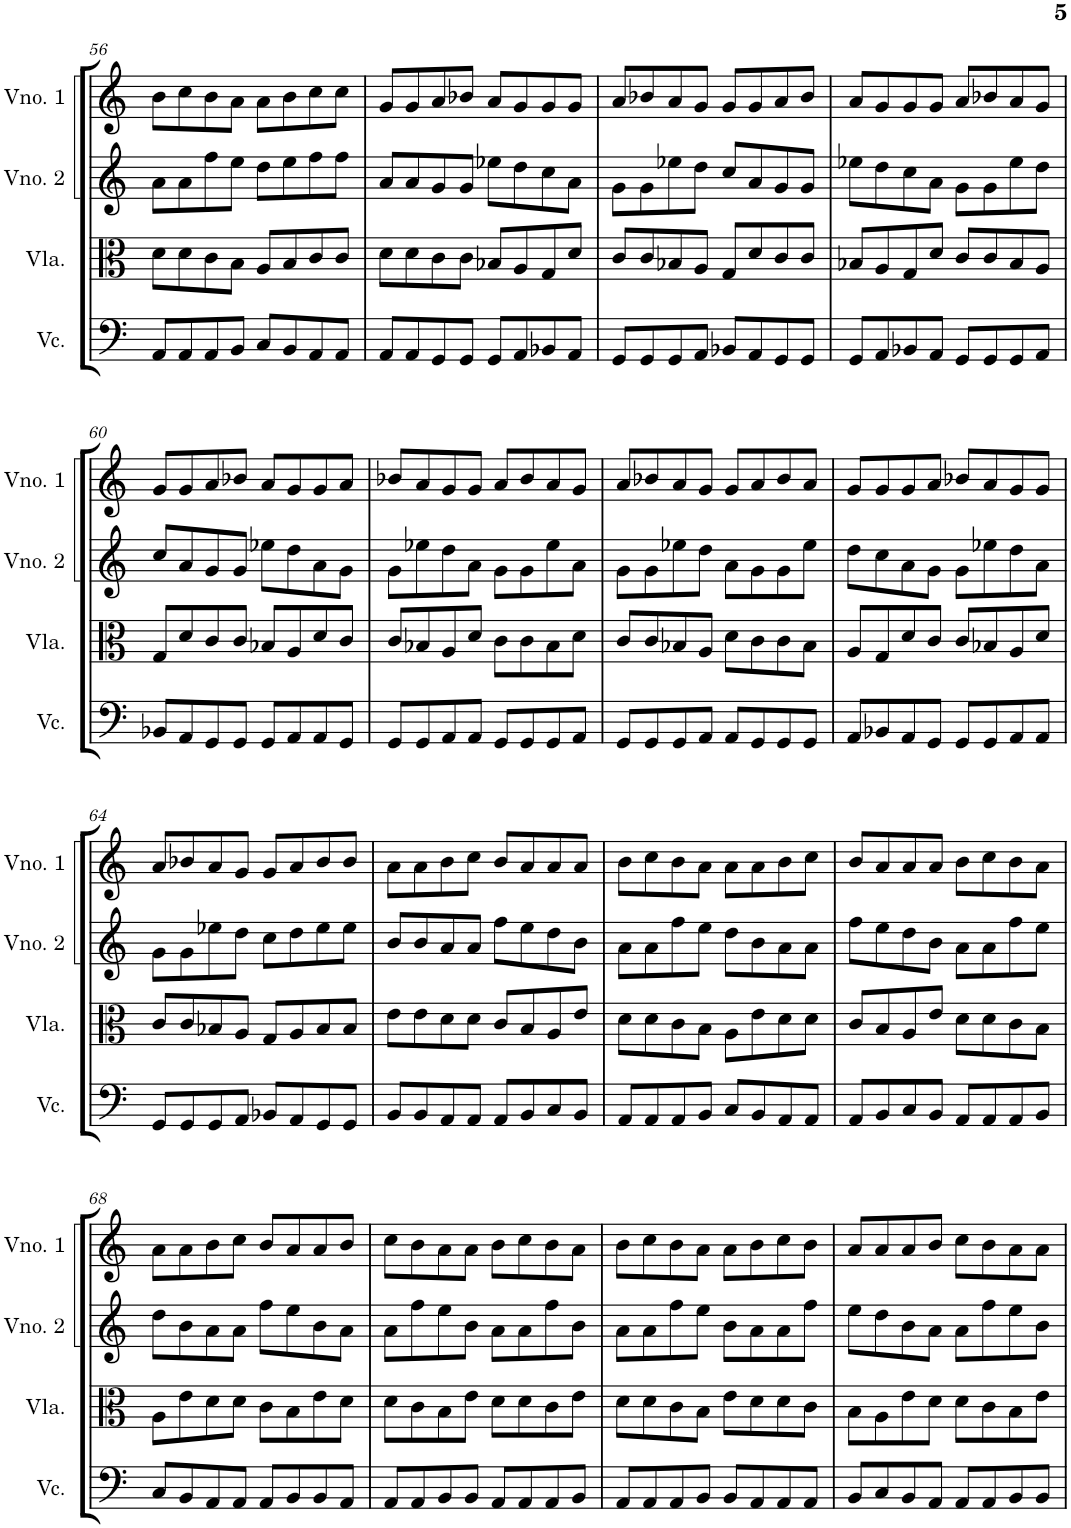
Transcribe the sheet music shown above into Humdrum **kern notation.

**kern	**kern	**kern	**kern
*part4	*part3	*part2	*part1
*staff4	*staff3	*staff2	*staff1
*I"Violoncelo	*I"Viola	*I"Violino 2	*I"Violino 1
*I'Vc.	*I'Vla.	*I'Vno. 2	*I'Vno. 1
!!LO:PB:g=z
*clefF4	*clefC3	*clefG2	*clefG2
*k[]	*k[]	*k[]	*k[]
*M4/4	*M4/4	*M4/4	*M4/4
=56	=56	=56	=56
8AA/L	8d\L	8a\L	8b\L
8AA/	8d\	8a\	8cc\
8AA/	8c\	8ff\	8b\
8BB/J	8B\J	8ee\J	8a\J
8C/L	8A/L	8dd\L	8a\L
8BB/	8B/	8ee\	8b\
8AA/	8c/	8ff\	8cc\
8AA/J	8c/J	8ff\J	8cc\J
=57	=57	=57	=57
8AA/L	8d\L	8a/L	8g/L
8AA/	8d\	8a/	8g/
8GG/	8c\	8g/	8a/
8GG/J	8c\J	8g/J	8b-X/J
8GG/L	8B-X/L	8ee-X\L	8a/L
8AA/	8A/	8dd\	8g/
8BB-X/	8G/	8cc\	8g/
8AA/J	8d/J	8a\J	8g/J
=58	=58	=58	=58
8GG/L	8c/L	8g\L	8a/L
8GG/	8c/	8g\	8b-X/
8GG/	8B-X/	8ee-X\	8a/
8AA/J	8A/J	8dd\J	8g/J
8BB-X/L	8G/L	8cc/L	8g/L
8AA/	8d/	8a/	8g/
8GG/	8c/	8g/	8a/
8GG/J	8c/J	8g/J	8b-/J
=59	=59	=59	=59
8GG/L	8B-X/L	8ee-X\L	8a/L
8AA/	8A/	8dd\	8g/
8BB-X/	8G/	8cc\	8g/
8AA/J	8d/J	8a\J	8g/J
8GG/L	8c/L	8g\L	8a/L
8GG/	8c/	8g\	8b-X/
8GG/	8B-/	8ee-\	8a/
8AA/J	8A/J	8dd\J	8g/J
!!LO:LB:g=z
=60	=60	=60	=60
8BB-X/L	8G/L	8cc/L	8g/L
8AA/	8d/	8a/	8g/
8GG/	8c/	8g/	8a/
8GG/J	8c/J	8g/J	8b-X/J
8GG/L	8B-X/L	8ee-X\L	8a/L
8AA/	8A/	8dd\	8g/
8AA/	8d/	8a\	8g/
8GG/J	8c/J	8g\J	8a/J
=61	=61	=61	=61
8GG/L	8c/L	8g\L	8b-X/L
8GG/	8B-X/	8ee-X\	8a/
8AA/	8A/	8dd\	8g/
8AA/J	8d/J	8a\J	8g/J
8GG/L	8c\L	8g\L	8a/L
8GG/	8c\	8g\	8b-/
8GG/	8B-\	8ee-\	8a/
8AA/J	8d\J	8a\J	8g/J
=62	=62	=62	=62
8GG/L	8c/L	8g\L	8a/L
8GG/	8c/	8g\	8b-X/
8GG/	8B-X/	8ee-X\	8a/
8AA/J	8A/J	8dd\J	8g/J
8AA/L	8d\L	8a\L	8g/L
8GG/	8c\	8g\	8a/
8GG/	8c\	8g\	8b-/
8GG/J	8B-\J	8ee-\J	8a/J
=63	=63	=63	=63
8AA/L	8A/L	8dd\L	8g/L
8BB-X/	8G/	8cc\	8g/
8AA/	8d/	8a\	8g/
8GG/J	8c/J	8g\J	8a/J
8GG/L	8c/L	8g\L	8b-X/L
8GG/	8B-X/	8ee-X\	8a/
8AA/	8A/	8dd\	8g/
8AA/J	8d/J	8a\J	8g/J
!!LO:LB:g=z
=64	=64	=64	=64
8GG/L	8c/L	8g\L	8a/L
8GG/	8c/	8g\	8b-X/
8GG/	8B-X/	8ee-X\	8a/
8AA/J	8A/J	8dd\J	8g/J
8BB-X/L	8G/L	8cc\L	8g/L
8AA/	8A/	8dd\	8a/
8GG/	8B-/	8ee-\	8b-/
8GG/J	8B-/J	8ee-\J	8b-/J
=65	=65	=65	=65
8BB/L	8e\L	8b/L	8a\L
8BB/	8e\	8b/	8a\
8AA/	8d\	8a/	8b\
8AA/J	8d\J	8a/J	8cc\J
8AA/L	8c/L	8ff\L	8b/L
8BB/	8B/	8ee\	8a/
8C/	8A/	8dd\	8a/
8BB/J	8e/J	8b\J	8a/J
=66	=66	=66	=66
8AA/L	8d\L	8a\L	8b\L
8AA/	8d\	8a\	8cc\
8AA/	8c\	8ff\	8b\
8BB/J	8B\J	8ee\J	8a\J
8C/L	8A\L	8dd\L	8a\L
8BB/	8e\	8b\	8a\
8AA/	8d\	8a\	8b\
8AA/J	8d\J	8a\J	8cc\J
=67	=67	=67	=67
8AA/L	8c/L	8ff\L	8b/L
8BB/	8B/	8ee\	8a/
8C/	8A/	8dd\	8a/
8BB/J	8e/J	8b\J	8a/J
8AA/L	8d\L	8a\L	8b\L
8AA/	8d\	8a\	8cc\
8AA/	8c\	8ff\	8b\
8BB/J	8B\J	8ee\J	8a\J
!!LO:LB:g=z
=68	=68	=68	=68
8C/L	8A\L	8dd\L	8a\L
8BB/	8e\	8b\	8a\
8AA/	8d\	8a\	8b\
8AA/J	8d\J	8a\J	8cc\J
8AA/L	8c\L	8ff\L	8b/L
8BB/	8B\	8ee\	8a/
8BB/	8e\	8b\	8a/
8AA/J	8d\J	8a\J	8b/J
=69	=69	=69	=69
8AA/L	8d\L	8a\L	8cc\L
8AA/	8c\	8ff\	8b\
8BB/	8B\	8ee\	8a\
8BB/J	8e\J	8b\J	8a\J
8AA/L	8d\L	8a\L	8b\L
8AA/	8d\	8a\	8cc\
8AA/	8c\	8ff\	8b\
8BB/J	8e\J	8b\J	8a\J
=70	=70	=70	=70
8AA/L	8d\L	8a\L	8b\L
8AA/	8d\	8a\	8cc\
8AA/	8c\	8ff\	8b\
8BB/J	8B\J	8ee\J	8a\J
8BB/L	8e\L	8b\L	8a\L
8AA/	8d\	8a\	8b\
8AA/	8d\	8a\	8cc\
8AA/J	8c\J	8ff\J	8b\J
=71	=71	=71	=71
8BB/L	8B\L	8ee\L	8a/L
8C/	8A\	8dd\	8a/
8BB/	8e\	8b\	8a/
8AA/J	8d\J	8a\J	8b/J
8AA/L	8d\L	8a\L	8cc\L
8AA/	8c\	8ff\	8b\
8BB/	8B\	8ee\	8a\
8BB/J	8e\J	8b\J	8a\J
=	=	=	=
*-	*-	*-	*-
